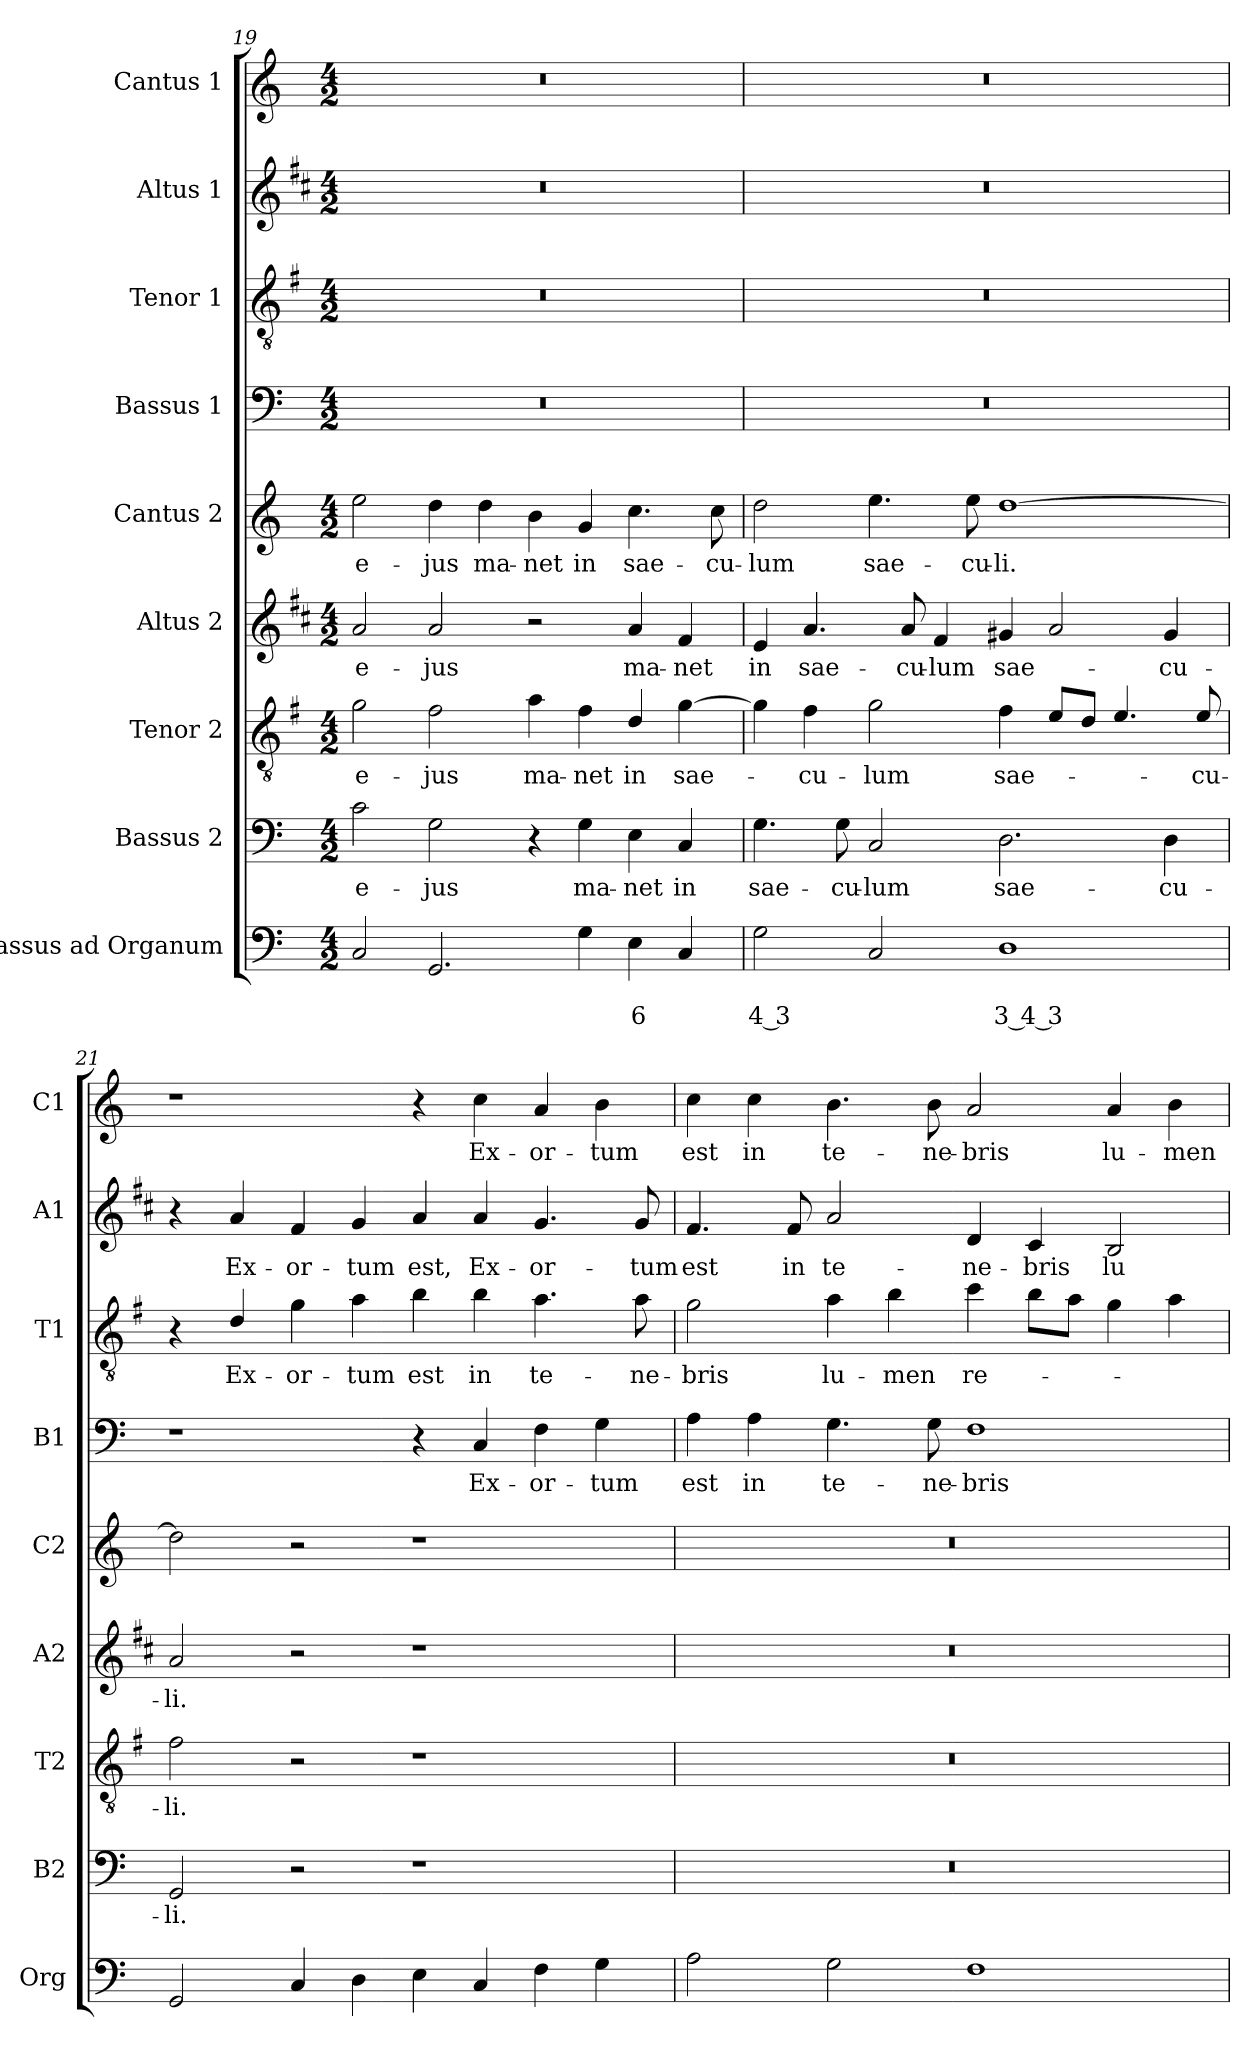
**kern	**text	**text	**kern	**text	**kern	**text	**kern	**text	**kern	**text	**kern	**text	**kern	**text	**kern	**text	**kern	**text
*part9	*part9	*part9	*part8	*part8	*part7	*part7	*part6	*part6	*part5	*part5	*part4	*part4	*part3	*part3	*part2	*part2	*part1	*part1
*staff9	*staff9	*staff9	*staff8	*staff8	*staff7	*staff7	*staff6	*staff6	*staff5	*staff5	*staff4	*staff4	*staff3	*staff3	*staff2	*staff2	*staff1	*staff1
*I"Bassus ad Organum	*	*	*I"Bassus 2	*	*I"Tenor 2	*	*I"Altus 2	*	*I"Cantus 2	*	*I"Bassus 1	*	*I"Tenor 1	*	*I"Altus 1	*	*I"Cantus 1	*
*I'Org	*	*	*I'B2	*	*I'T2	*	*I'A2	*	*I'C2	*	*I'B1	*	*I'T1	*	*I'A1	*	*I'C1	*
*clefF4	*	*	*clefF4	*	*clefGv2	*	*clefG2	*	*clefG2	*	*clefF4	*	*clefGv2	*	*clefG2	*	*clefG2	*
*	*	*	*	*	*ITrd4c7	*	*ITrd1c2	*	*	*	*	*	*ITrd4c7	*	*ITrd1c2	*	*	*
*k[]	*	*	*k[]	*	*k[]	*	*k[]	*	*k[]	*	*k[]	*	*k[]	*	*k[]	*	*k[]	*
*C:	*	*	*C:	*	*C:	*	*C:	*	*C:	*	*C:	*	*C:	*	*C:	*	*C:	*
*M4/2	*	*	*M4/2	*	*M4/2	*	*M4/2	*	*M4/2	*	*M4/2	*	*M4/2	*	*M4/2	*	*M4/2	*
=19	=19	=19	=19	=19	=19	=19	=19	=19	=19	=19	=19	=19	=19	=19	=19	=19	=19	=19
!	!	!	!	!LO:LY:b	!	!LO:LY:b	!	!LO:LY:b	!	!LO:LY:b	!	!	!	!	!	!	!	!
2C/	.	.	2c\	e-	2c\	e-	2g/	e-	2ee\	e-	0r	.	0r	.	0r	.	0r	.
!	!	!	!	!LO:LY:b	!	!LO:LY:b	!	!LO:LY:b	!	!LO:LY:b	!	!	!	!	!	!	!	!
2.GG/	.	.	2G\	-jus	2B\	-jus	2g/	-jus	4dd\	-jus	.	.	.	.	.	.	.	.
!	!	!	!	!	!	!	!	!	!	!LO:LY:b	!	!	!	!	!	!	!	!
.	.	.	.	.	.	.	.	.	4dd\	ma-	.	.	.	.	.	.	.	.
!	!	!	!	!	!	!LO:LY:b	!	!	!	!LO:LY:b	!	!	!	!	!	!	!	!
.	.	.	4r	.	4d\	ma-	2r	.	4b\	-net	.	.	.	.	.	.	.	.
!	!	!	!	!LO:LY:b	!	!LO:LY:b	!	!	!	!LO:LY:b	!	!	!	!	!	!	!	!
4G\	.	.	4G\	ma-	4B\	-net	.	.	4g/	in	.	.	.	.	.	.	.	.
!	!	!LO:LY:b	!	!LO:LY:b	!	!LO:LY:b	!	!LO:LY:b	!	!LO:LY:b	!	!	!	!	!	!	!	!
4E\	.	6	4E\	-net	4G/	in	4g/	ma-	4.cc\	sae-	.	.	.	.	.	.	.	.
!	!	!	!	!LO:LY:b	!	!LO:LY:b	!	!LO:LY:b	!	!	!	!	!	!	!	!	!	!
4C/	.	.	4C/	in	[4c\	sae-	4e/	-net	.	.	.	.	.	.	.	.	.	.
!	!	!	!	!	!	!	!	!	!	!LO:LY:b	!	!	!	!	!	!	!	!
.	.	.	.	.	.	.	.	.	8cc\	-cu-	.	.	.	.	.	.	.	.
=20	=20	=20	=20	=20	=20	=20	=20	=20	=20	=20	=20	=20	=20	=20	=20	=20	=20	=20
!	!	!LO:LY:b	!	!LO:LY:b	!	!	!	!LO:LY:b	!	!LO:LY:b	!	!	!	!	!	!	!	!
2G\	.	4 3	4.G\	sae-	4c\]	.	4d/	in	2dd\	-lum	0r	.	0r	.	0r	.	0r	.
!	!	!	!	!	!	!LO:LY:b	!	!LO:LY:b	!	!	!	!	!	!	!	!	!	!
.	.	.	.	.	4B\	-cu-	4.g/	sae-	.	.	.	.	.	.	.	.	.	.
!	!	!	!	!LO:LY:b	!	!	!	!	!	!	!	!	!	!	!	!	!	!
.	.	.	8G\	-cu-	.	.	.	.	.	.	.	.	.	.	.	.	.	.
!	!	!	!	!LO:LY:b	!	!LO:LY:b	!	!	!	!LO:LY:b	!	!	!	!	!	!	!	!
2C/	.	.	2C/	-lum	2c\	-lum	.	.	4.ee\	sae-	.	.	.	.	.	.	.	.
!	!	!	!	!	!	!	!	!LO:LY:b	!	!	!	!	!	!	!	!	!	!
.	.	.	.	.	.	.	8g/	-cu-	.	.	.	.	.	.	.	.	.	.
!	!	!	!	!	!	!	!	!LO:LY:b	!	!	!	!	!	!	!	!	!	!
.	.	.	.	.	.	.	4e/	-lum	.	.	.	.	.	.	.	.	.	.
!	!	!	!	!	!	!	!	!	!	!LO:LY:b	!	!	!	!	!	!	!	!
.	.	.	.	.	.	.	.	.	8ee\	-cu-	.	.	.	.	.	.	.	.
!	!	!LO:LY:b	!	!LO:LY:b	!	!LO:LY:b	!	!LO:LY:b	!	!LO:LY:b	!	!	!	!	!	!	!	!
1D	.	3 4 3	2.D\	sae-	4B\	sae-	4f#X/	sae-	[1dd	-li.	.	.	.	.	.	.	.	.
.	.	.	.	.	8A/L	.	2g/	.	.	.	.	.	.	.	.	.	.	.
.	.	.	.	.	8G/J	.	.	.	.	.	.	.	.	.	.	.	.	.
.	.	.	.	.	4.A/	.	.	.	.	.	.	.	.	.	.	.	.	.
!	!	!	!	!LO:LY:b	!	!	!	!LO:LY:b	!	!	!	!	!	!	!	!	!	!
.	.	.	4D\	-cu-	.	.	4f#/	-cu-	.	.	.	.	.	.	.	.	.	.
!	!	!	!	!	!	!LO:LY:b	!	!	!	!	!	!	!	!	!	!	!	!
.	.	.	.	.	8A/	-cu-	.	.	.	.	.	.	.	.	.	.	.	.
!!LO:PB:g=z
=21	=21	=21	=21	=21	=21	=21	=21	=21	=21	=21	=21	=21	=21	=21	=21	=21	=21	=21
!	!	!	!	!LO:LY:b	!	!LO:LY:b	!	!LO:LY:b	!	!	!	!	!	!	!	!	!	!
2GG/	.	.	2GG/	-li.	2B\	-li.	2g/	-li.	2dd\]	.	1r	.	4r	.	4r	.	1r	.
!	!	!	!	!	!	!	!	!	!	!	!	!	!	!LO:LY:b	!	!LO:LY:b	!	!
.	.	.	.	.	.	.	.	.	.	.	.	.	4G/	Ex-	4g/	Ex-	.	.
!	!	!	!	!	!	!	!	!	!	!	!	!	!	!LO:LY:b	!	!LO:LY:b	!	!
4C/	.	.	2r	.	2r	.	2r	.	2r	.	.	.	4c\	-or-	4e/	-or-	.	.
!	!	!	!	!	!	!	!	!	!	!	!	!	!	!LO:LY:b	!	!LO:LY:b	!	!
4D\	.	.	.	.	.	.	.	.	.	.	.	.	4d\	-tum	4f/	-tum	.	.
!	!	!	!	!	!	!	!	!	!	!	!	!	!	!LO:LY:b	!	!LO:LY:b	!	!
4E\	.	.	1r	.	1r	.	1r	.	1r	.	4r	.	4e\	est	4g/	est,	4r	.
!	!	!	!	!	!	!	!	!	!	!	!	!LO:LY:b	!	!LO:LY:b	!	!LO:LY:b	!	!LO:LY:b
4C/	.	.	.	.	.	.	.	.	.	.	4C/	Ex-	4e\	in	4g/	Ex-	4cc\	Ex-
!	!	!	!	!	!	!	!	!	!	!	!	!LO:LY:b	!	!LO:LY:b	!	!LO:LY:b	!	!LO:LY:b
4F\	.	.	.	.	.	.	.	.	.	.	4F\	-or-	4.d\	te-	4.f/	-or-	4a/	-or-
!	!	!	!	!	!	!	!	!	!	!	!	!LO:LY:b	!	!	!	!	!	!LO:LY:b
4G\	.	.	.	.	.	.	.	.	.	.	4G\	-tum	.	.	.	.	4b\	-tum
!	!	!	!	!	!	!	!	!	!	!	!	!	!	!LO:LY:b	!	!LO:LY:b	!	!
.	.	.	.	.	.	.	.	.	.	.	.	.	8d\	-ne-	8f/	-tum	.	.
=22	=22	=22	=22	=22	=22	=22	=22	=22	=22	=22	=22	=22	=22	=22	=22	=22	=22	=22
!	!	!	!	!	!	!	!	!	!	!	!	!LO:LY:b	!	!LO:LY:b	!	!LO:LY:b	!	!LO:LY:b
2A\	.	.	0r	.	0r	.	0r	.	0r	.	4A\	est	2c\	-bris	4.e/	est	4cc\	est
!	!	!	!	!	!	!	!	!	!	!	!	!LO:LY:b	!	!	!	!	!	!LO:LY:b
.	.	.	.	.	.	.	.	.	.	.	4A\	in	.	.	.	.	4cc\	in
!	!	!	!	!	!	!	!	!	!	!	!	!	!	!	!	!LO:LY:b	!	!
.	.	.	.	.	.	.	.	.	.	.	.	.	.	.	8e/	in	.	.
!	!	!	!	!	!	!	!	!	!	!	!	!LO:LY:b	!	!LO:LY:b	!	!LO:LY:b	!	!LO:LY:b
2G\	.	.	.	.	.	.	.	.	.	.	4.G\	te-	4d\	lu-	2g/	te-	4.b\	te-
!	!	!	!	!	!	!	!	!	!	!	!	!	!	!LO:LY:b	!	!	!	!
.	.	.	.	.	.	.	.	.	.	.	.	.	4e\	-men	.	.	.	.
!	!	!	!	!	!	!	!	!	!	!	!	!LO:LY:b	!	!	!	!	!	!LO:LY:b
.	.	.	.	.	.	.	.	.	.	.	8G\	-ne-	.	.	.	.	8b\	-ne-
!	!	!	!	!	!	!	!	!	!	!	!	!LO:LY:b	!	!LO:LY:b	!	!LO:LY:b	!	!LO:LY:b
1F	.	.	.	.	.	.	.	.	.	.	1F	-bris	4f\	re-	4c/	-ne-	2a/	-bris
!	!	!	!	!	!	!	!	!	!	!	!	!	!	!	!	!LO:LY:b	!	!
.	.	.	.	.	.	.	.	.	.	.	.	.	8e\L	.	4B/	-bris	.	.
.	.	.	.	.	.	.	.	.	.	.	.	.	8d\J	.	.	.	.	.
!	!	!	!	!	!	!	!	!	!	!	!	!	!	!	!	!LO:LY:b	!	!LO:LY:b
.	.	.	.	.	.	.	.	.	.	.	.	.	4c\	.	2A/	lu-	4a/	lu-
!	!	!	!	!	!	!	!	!	!	!	!	!	!	!	!	!	!	!LO:LY:b
.	.	.	.	.	.	.	.	.	.	.	.	.	4d\	.	.	.	4b\	-men
=	=	=	=	=	=	=	=	=	=	=	=	=	=	=	=	=	=	=
*-	*-	*-	*-	*-	*-	*-	*-	*-	*-	*-	*-	*-	*-	*-	*-	*-	*-	*-
